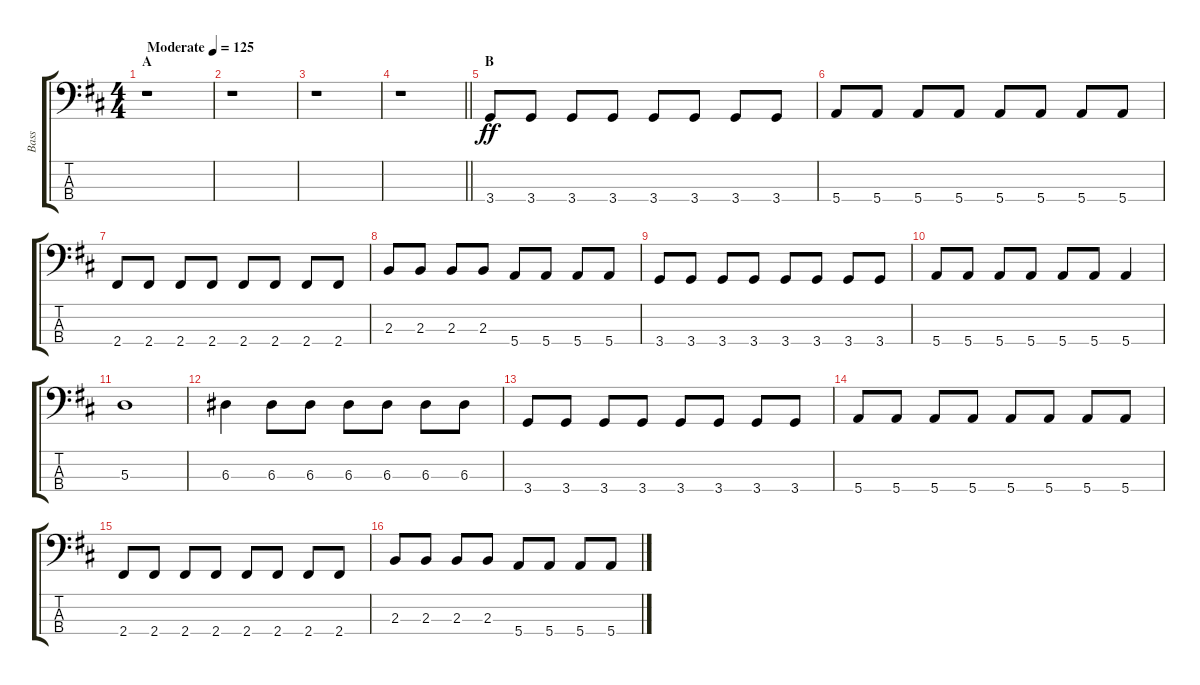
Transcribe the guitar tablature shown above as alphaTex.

\track ("Bass" "Bass") {instrument electricbasspick}
\staff {score tabs}
\tuning (G2 D2 A1 E1) {hide}
\ts (4 4)
\section ("" "A")
\tempo (125 "Moderate")
\clef f4
\ks d
r.1{dy ff instrument electricbasspick} |
r.1 |
r.1 |
\barLineRight lightlight
r.1 |
\section ("" "B")
3.4.8 3.4.8 3.4.8 3.4.8 3.4.8 3.4.8 3.4.8 3.4.8 |
5.4.8 5.4.8 5.4.8 5.4.8 5.4.8 5.4.8 5.4.8 5.4.8 |
2.4.8 2.4.8 2.4.8 2.4.8 2.4.8 2.4.8 2.4.8 2.4.8 |
2.3.8 2.3.8 2.3.8 2.3.8 5.4.8 5.4.8 5.4.8 5.4.8 |
3.4.8 3.4.8 3.4.8 3.4.8 3.4.8 3.4.8 3.4.8 3.4.8 |
5.4.8 5.4.8 5.4.8 5.4.8 5.4.8 5.4.8 5.4.4 |
5.3.1 |
6.3.4 6.3.8 6.3.8 6.3.8 6.3.8 6.3.8 6.3.8 |
3.4.8 3.4.8 3.4.8 3.4.8 3.4.8 3.4.8 3.4.8 3.4.8 |
5.4.8 5.4.8 5.4.8 5.4.8 5.4.8 5.4.8 5.4.8 5.4.8 |
2.4.8 2.4.8 2.4.8 2.4.8 2.4.8 2.4.8 2.4.8 2.4.8 |
2.3.8 2.3.8 2.3.8 2.3.8 5.4.8 5.4.8 5.4.8 5.4.8
